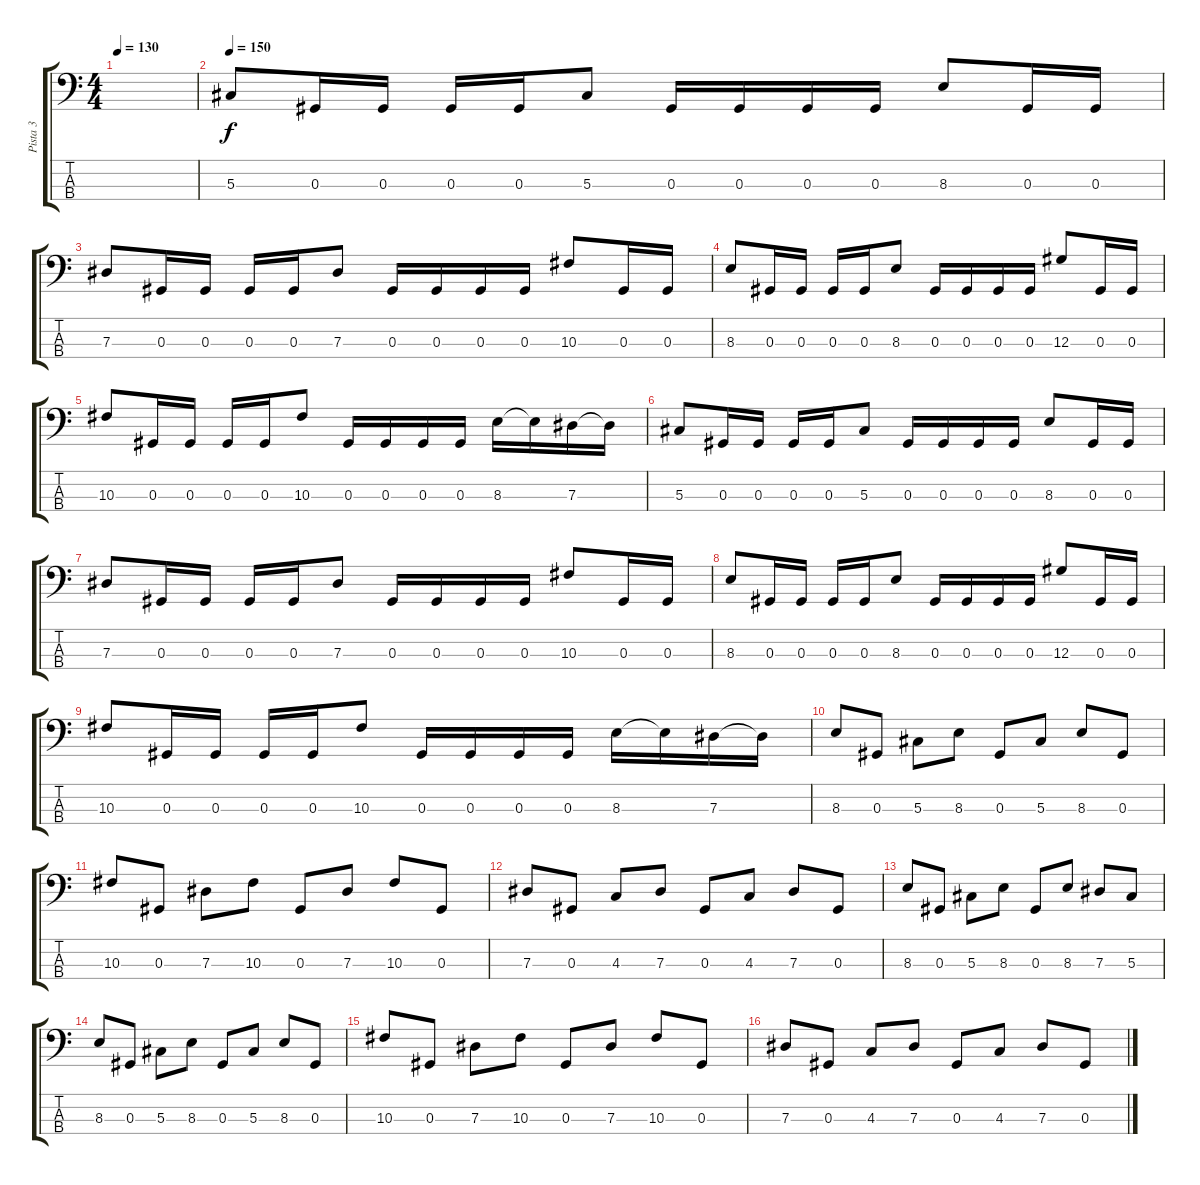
\track ("Pista 3" "Pista 3") {instrument electricbassfinger}
\staff {score tabs}
\tuning (Gb2 Db2 Ab1 Eb1) {hide}
\ts (4 4)
\tempo 130
\clef f4
\ks c
|
\tempo 150
5.3.8 0.3.16 0.3.16 0.3.16 0.3.16 5.3.8 0.3.16 0.3.16 0.3.16 0.3.16 8.3.8 0.3.16 0.3.16 |
7.3.8 0.3.16 0.3.16 0.3.16 0.3.16 7.3.8 0.3.16 0.3.16 0.3.16 0.3.16 10.3.8 0.3.16 0.3.16 |
8.3.8 0.3.16 0.3.16 0.3.16 0.3.16 8.3.8 0.3.16 0.3.16 0.3.16 0.3.16 12.3.8 0.3.16 0.3.16 |
10.3.8 0.3.16 0.3.16 0.3.16 0.3.16 10.3.8 0.3.16 0.3.16 0.3.16 0.3.16 8.3.16 8.3{t}.16 7.3.16 7.3{t}.16 |
5.3.8 0.3.16 0.3.16 0.3.16 0.3.16 5.3.8 0.3.16 0.3.16 0.3.16 0.3.16 8.3.8 0.3.16 0.3.16 |
7.3.8 0.3.16 0.3.16 0.3.16 0.3.16 7.3.8 0.3.16 0.3.16 0.3.16 0.3.16 10.3.8 0.3.16 0.3.16 |
8.3.8 0.3.16 0.3.16 0.3.16 0.3.16 8.3.8 0.3.16 0.3.16 0.3.16 0.3.16 12.3.8 0.3.16 0.3.16 |
10.3.8 0.3.16 0.3.16 0.3.16 0.3.16 10.3.8 0.3.16 0.3.16 0.3.16 0.3.16 8.3.16 8.3{t}.16 7.3.16 7.3{t}.16 |
8.3.8 0.3.8 5.3.8 8.3.8 0.3.8 5.3.8 8.3.8 0.3.8 |
10.3.8 0.3.8 7.3.8 10.3.8 0.3.8 7.3.8 10.3.8 0.3.8 |
7.3.8 0.3.8 4.3.8 7.3.8 0.3.8 4.3.8 7.3.8 0.3.8 |
8.3.8 0.3.8 5.3.8 8.3.8 0.3.8 8.3.8 7.3.8 5.3.8 |
8.3.8 0.3.8 5.3.8 8.3.8 0.3.8 5.3.8 8.3.8 0.3.8 |
10.3.8 0.3.8 7.3.8 10.3.8 0.3.8 7.3.8 10.3.8 0.3.8 |
7.3.8 0.3.8 4.3.8 7.3.8 0.3.8 4.3.8 7.3.8 0.3.8
